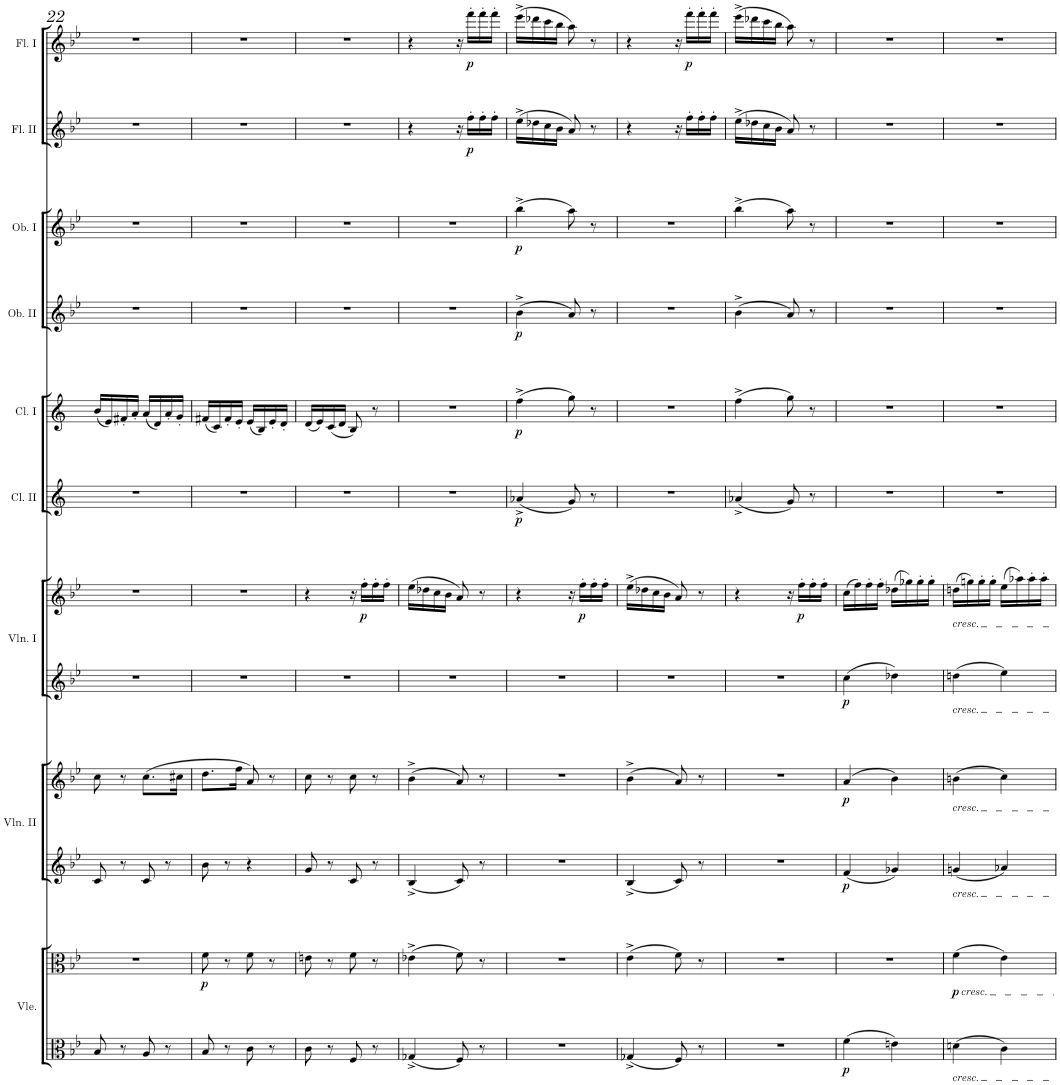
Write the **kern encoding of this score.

**kern	**kern	**dynam	**kern	**kern	**dynam	**kern	**kern	**dynam	**kern	**dynam	**kern	**dynam	**kern	**dynam	**kern	**dynam	**kern	**dynam	**kern	**dynam
*part9	*part9	*part9	*part8	*part8	*part8	*part7	*part7	*part7	*part6	*part6	*part5	*part5	*part4	*part4	*part3	*part3	*part2	*part2	*part1	*part1
*staff12	*staff11	*staff11/12	*staff10	*staff9	*staff9/10	*staff8	*staff7	*staff7/8	*staff6	*staff6	*staff5	*staff5	*staff4	*staff4	*staff3	*staff3	*staff2	*staff2	*staff1	*staff1
*I"Viole.	*	*	*I"Violini II.	*	*	*I"Violini I.	*	*	*I"Clarinetto II in B.	*	*I"Clarinetto I in B.	*	*I"Oboe II.	*	*I"Oboe I.	*	*I"Flauto II.	*	*I"Flauto I.	*
*I'Vle.	*	*	*I'Vln. II	*	*	*I'Vln. I	*	*	*I'Cl. II	*	*I'Cl. I	*	*I'Ob. II	*	*I'Ob. I	*	*I'Fl. II	*	*I'Fl. I	*
!!LO:PB:g=z
*clefC3	*clefC3	*	*clefG2	*clefG2	*	*clefG2	*clefG2	*	*clefG2	*	*clefG2	*	*clefG2	*	*clefG2	*	*clefG2	*	*clefG2	*
*	*	*	*	*	*	*	*	*	*Trd1c2	*	*Trd1c2	*	*	*	*	*	*	*	*	*
*k[b-e-]	*k[b-e-]	*	*k[b-e-]	*k[b-e-]	*	*k[b-e-]	*k[b-e-]	*	*k[]	*	*k[]	*	*k[b-e-]	*	*k[b-e-]	*	*k[b-e-]	*	*k[b-e-]	*
*M2/4	*M2/4	*	*M2/4	*M2/4	*	*M2/4	*M2/4	*	*M2/4	*	*M2/4	*	*M2/4	*	*M2/4	*	*M2/4	*	*M2/4	*
=22	=22	=22	=22	=22	=22	=22	=22	=22	=22	=22	=22	=22	=22	=22	=22	=22	=22	=22	=22	=22
8B-/	2r	.	8c/	8cc\	.	2r	2r	.	2r	.	(16b/LL	.	2r	.	2r	.	2r	.	2r	.
.	.	.	.	.	.	.	.	.	.	.	16e/)	.	.	.	.	.	.	.	.	.
8r	.	.	8r	8r	.	.	.	.	.	.	16f#X'/	.	.	.	.	.	.	.	.	.
.	.	.	.	.	.	.	.	.	.	.	16a'/JJ	.	.	.	.	.	.	.	.	.
8A/	.	.	8c/	(8.cc\L	.	.	.	.	.	.	(16a/LL	.	.	.	.	.	.	.	.	.
.	.	.	.	.	.	.	.	.	.	.	16d/)	.	.	.	.	.	.	.	.	.
8r	.	.	8r	.	.	.	.	.	.	.	16a'/	.	.	.	.	.	.	.	.	.
.	.	.	.	16cc#X\Jk	.	.	.	.	.	.	16g'/JJ	.	.	.	.	.	.	.	.	.
=23	=23	=23	=23	=23	=23	=23	=23	=23	=23	=23	=23	=23	=23	=23	=23	=23	=23	=23	=23	=23
!	!	!LO:DY:b	!	!	!	!	!	!	!	!	!	!	!	!	!	!	!	!	!	!
8B-/	8f\	p	8b-\	8.dd\L	.	2r	2r	.	2r	.	(16f#X/LL	.	2r	.	2r	.	2r	.	2r	.
.	.	.	.	.	.	.	.	.	.	.	16c/)	.	.	.	.	.	.	.	.	.
8r	8r	.	8r	.	.	.	.	.	.	.	16f#'/	.	.	.	.	.	.	.	.	.
.	.	.	.	16ff\Jk	.	.	.	.	.	.	16e'/JJ	.	.	.	.	.	.	.	.	.
8c\	8f\	.	4r	8a/)	.	.	.	.	.	.	(16e/LL	.	.	.	.	.	.	.	.	.
.	.	.	.	.	.	.	.	.	.	.	16B/)	.	.	.	.	.	.	.	.	.
8r	8r	.	.	8r	.	.	.	.	.	.	16e'/	.	.	.	.	.	.	.	.	.
.	.	.	.	.	.	.	.	.	.	.	16d'/JJ	.	.	.	.	.	.	.	.	.
=24	=24	=24	=24	=24	=24	=24	=24	=24	=24	=24	=24	=24	=24	=24	=24	=24	=24	=24	=24	=24
8c\	8en\	.	8g/	8cc\	.	2r	4r	.	2r	.	(16d/LL	.	2r	.	2r	.	2r	.	2r	.
.	.	.	.	.	.	.	.	.	.	.	16e/)	.	.	.	.	.	.	.	.	.
8r	8r	.	8r	8r	.	.	.	.	.	.	(16c/	.	.	.	.	.	.	.	.	.
.	.	.	.	.	.	.	.	.	.	.	16d/JJ	.	.	.	.	.	.	.	.	.
8F/	8f\	.	8c/	8cc\	.	.	16r	.	.	.	8B/)	.	.	.	.	.	.	.	.	.
!	!	!	!	!	!	!	!	!LO:DY:b	!	!	!	!	!	!	!	!	!	!	!	!
.	.	.	.	.	.	.	16ff'\LL	p	.	.	.	.	.	.	.	.	.	.	.	.
8r	8r	.	8r	8r	.	.	16ff'\	.	.	.	8r	.	.	.	.	.	.	.	.	.
.	.	.	.	.	.	.	16ff'\JJ	.	.	.	.	.	.	.	.	.	.	.	.	.
=25	=25	=25	=25	=25	=25	=25	=25	=25	=25	=25	=25	=25	=25	=25	=25	=25	=25	=25	=25	=25
4G-X^/	(4e-X^\	.	4B-^/	(4b-^\	.	2r	(16ee-\LL	.	2r	.	2r	.	2r	.	2r	.	4r	.	4r	.
.	.	.	.	.	.	.	16dd-X\	.	.	.	.	.	.	.	.	.	.	.	.	.
.	.	.	.	.	.	.	16cc\	.	.	.	.	.	.	.	.	.	.	.	.	.
.	.	.	.	.	.	.	16b-\JJ	.	.	.	.	.	.	.	.	.	.	.	.	.
8F/	8f\)	.	8c/	8a/)	.	.	8a/)	.	.	.	.	.	.	.	.	.	16r	.	16r	.
!	!	!	!	!	!	!	!	!	!	!	!	!	!	!	!	!	!	!LO:DY:b	!	!LO:DY:b
.	.	.	.	.	.	.	.	.	.	.	.	.	.	.	.	.	16ff'\LL	p	16fff'\LL	p
8r	8r	.	8r	8r	.	.	8r	.	.	.	.	.	.	.	.	.	16ff'\	.	16fff'\	.
.	.	.	.	.	.	.	.	.	.	.	.	.	.	.	.	.	16ff'\JJ	.	16fff'\JJ	.
=26	=26	=26	=26	=26	=26	=26	=26	=26	=26	=26	=26	=26	=26	=26	=26	=26	=26	=26	=26	=26
!	!	!	!	!	!	!	!	!	!	!LO:DY:b	!	!LO:DY:b	!	!LO:DY:b	!	!LO:DY:b	!	!	!	!
2r	2r	.	2r	2r	.	2r	4r	.	(4a-X^/	p	(4ff^\	p	(4b-^\	p	(4bb-^\	p	(16ee-^\LL	.	(16eee-^\LL	.
.	.	.	.	.	.	.	.	.	.	.	.	.	.	.	.	.	16dd-X\	.	16ddd-X\	.
.	.	.	.	.	.	.	.	.	.	.	.	.	.	.	.	.	16cc\	.	16ccc\	.
.	.	.	.	.	.	.	.	.	.	.	.	.	.	.	.	.	16b-\JJ	.	16bb-\JJ	.
.	.	.	.	.	.	.	16r	.	8g/)	.	8gg\)	.	8a/)	.	8aa\)	.	8a/)	.	8aa\)	.
!	!	!	!	!	!	!	!	!LO:DY:b	!	!	!	!	!	!	!	!	!	!	!	!
.	.	.	.	.	.	.	16ff'\LL	p	.	.	.	.	.	.	.	.	.	.	.	.
.	.	.	.	.	.	.	16ff'\	.	8r	.	8r	.	8r	.	8r	.	8r	.	8r	.
.	.	.	.	.	.	.	16ff'\JJ	.	.	.	.	.	.	.	.	.	.	.	.	.
=27	=27	=27	=27	=27	=27	=27	=27	=27	=27	=27	=27	=27	=27	=27	=27	=27	=27	=27	=27	=27
4G-X^/	(4e-^\	.	4B-^/	(4b-^\	.	2r	(16ee-^\LL	.	2r	.	2r	.	2r	.	2r	.	4r	.	4r	.
.	.	.	.	.	.	.	16dd-X\	.	.	.	.	.	.	.	.	.	.	.	.	.
.	.	.	.	.	.	.	16cc\	.	.	.	.	.	.	.	.	.	.	.	.	.
.	.	.	.	.	.	.	16b-\JJ	.	.	.	.	.	.	.	.	.	.	.	.	.
8F/	8f\)	.	8c/	8a/)	.	.	8a/)	.	.	.	.	.	.	.	.	.	16r	.	16r	.
!	!	!	!	!	!	!	!	!	!	!	!	!	!	!	!	!	!	!	!	!LO:DY:b
.	.	.	.	.	.	.	.	.	.	.	.	.	.	.	.	.	16ff'\LL	.	16fff'\LL	p
8r	8r	.	8r	8r	.	.	8r	.	.	.	.	.	.	.	.	.	16ff'\	.	16fff'\	.
.	.	.	.	.	.	.	.	.	.	.	.	.	.	.	.	.	16ff'\JJ	.	16fff'\JJ	.
=28	=28	=28	=28	=28	=28	=28	=28	=28	=28	=28	=28	=28	=28	=28	=28	=28	=28	=28	=28	=28
2r	2r	.	2r	2r	.	2r	4r	.	(4a-X^/	.	(4ff^\	.	(4b-^\	.	(4bb-^\	.	(16ee-^\LL	.	(16eee-^\LL	.
.	.	.	.	.	.	.	.	.	.	.	.	.	.	.	.	.	16dd-X\	.	16ddd-X\	.
.	.	.	.	.	.	.	.	.	.	.	.	.	.	.	.	.	16cc\	.	16ccc\	.
.	.	.	.	.	.	.	.	.	.	.	.	.	.	.	.	.	16b-\JJ	.	16bb-\JJ	.
.	.	.	.	.	.	.	16r	.	8g/)	.	8gg\)	.	8a/)	.	8aa\)	.	8a/)	.	8aa\)	.
!	!	!	!	!	!	!	!	!LO:DY:b	!	!	!	!	!	!	!	!	!	!	!	!
.	.	.	.	.	.	.	16ff'\LL	p	.	.	.	.	.	.	.	.	.	.	.	.
.	.	.	.	.	.	.	16ff'\	.	8r	.	8r	.	8r	.	8r	.	8r	.	8r	.
.	.	.	.	.	.	.	16ff'\JJ	.	.	.	.	.	.	.	.	.	.	.	.	.
=29	=29	=29	=29	=29	=29	=29	=29	=29	=29	=29	=29	=29	=29	=29	=29	=29	=29	=29	=29	=29
!	!	!LO:DY:b=2	!	!	!LO:DY:b=2	!	!	!	!	!	!	!	!	!	!	!	!	!	!	!
!	!	!	!	!	!LO:DY:n=1:b	!	!	!LO:DY:b=2	!	!	!	!	!	!	!	!	!	!	!	!
4f\	2r	p	4f/	(4a/	p p	4cc\	(16cc\LL	p	2r	.	2r	.	2r	.	2r	.	2r	.	2r	.
.	.	.	.	.	.	.	16ff\)	.	.	.	.	.	.	.	.	.	.	.	.	.
.	.	.	.	.	.	.	16ff'\	.	.	.	.	.	.	.	.	.	.	.	.	.
.	.	.	.	.	.	.	16ff'\JJ	.	.	.	.	.	.	.	.	.	.	.	.	.
4en\	.	.	4g-X/	4b-\)	.	4dd-X\	(16dd-X\LL	.	.	.	.	.	.	.	.	.	.	.	.	.
.	.	.	.	.	.	.	16gg-X\)	.	.	.	.	.	.	.	.	.	.	.	.	.
.	.	.	.	.	.	.	16gg-'\	.	.	.	.	.	.	.	.	.	.	.	.	.
.	.	.	.	.	.	.	16gg-'\JJ	.	.	.	.	.	.	.	.	.	.	.	.	.
=30	=30	=30	=30	=30	=30	=30	=30	=30	=30	=30	=30	=30	=30	=30	=30	=30	=30	=30	=30	=30
!	!	!	!	!	!	!	!LO:TX:b:i:t=cresc.	!	!	!	!	!	!	!	!	!	!	!	!	!
!	!	!	!	!	!	!LO:TX:b:i:t=cresc.	!	!	!	!	!	!	!	!	!	!	!	!	!	!
!	!	!	!	!LO:TX:b:i:t=cresc.	!	!	!	!	!	!	!	!	!	!	!	!	!	!	!	!
!	!	!	!LO:TX:b:i:t=cresc.	!	!	!	!	!	!	!	!	!	!	!	!	!	!	!	!	!
!	!LO:TX:b:i:t=cresc.	!	!	!	!	!	!	!	!	!	!	!	!	!	!	!	!	!	!	!
!LO:TX:b:i:t=cresc.	!	!	!	!	!	!	!	!	!	!	!	!	!	!	!	!	!	!	!	!
!	!	!LO:DY:b	!	!	!	!	!	!	!	!	!	!	!	!	!	!	!	!	!	!
4dn\	(4f\	p	4gn/	(4bn\	.	4ddn\	(16ddn\LL	.	2r	.	2r	.	2r	.	2r	.	2r	.	2r	.
.	.	.	.	.	.	.	16ggn\)	.	.	.	.	.	.	.	.	.	.	.	.	.
.	.	.	.	.	.	.	16gg'\	.	.	.	.	.	.	.	.	.	.	.	.	.
.	.	.	.	.	.	.	16gg'\JJ	.	.	.	.	.	.	.	.	.	.	.	.	.
4c\	4e-\)	.	4a-X/	4cc\)	.	4ee-\	(16ee-\LL	.	.	.	.	.	.	.	.	.	.	.	.	.
.	.	.	.	.	.	.	16aa-X\)	.	.	.	.	.	.	.	.	.	.	.	.	.
.	.	.	.	.	.	.	16aa-'\	.	.	.	.	.	.	.	.	.	.	.	.	.
.	.	.	.	.	.	.	16aa-'\JJ	.	.	.	.	.	.	.	.	.	.	.	.	.
=	=	=	=	=	=	=	=	=	=	=	=	=	=	=	=	=	=	=	=	=
*-	*-	*-	*-	*-	*-	*-	*-	*-	*-	*-	*-	*-	*-	*-	*-	*-	*-	*-	*-	*-
